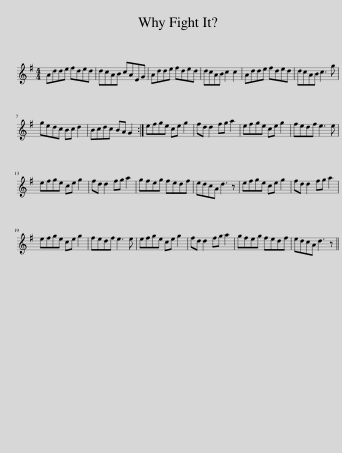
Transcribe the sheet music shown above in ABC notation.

X:1
L:1/8
M:4/4
I:linebreak $
K:G
V:1 treble
V:1
 Adde fded | dcAB cAEG | Adde fded | dcAB c2 c2 | Adde fded | %5
 dcAB c3 g |$ gedc Bc d2 | Bcdc BA G2 :| efge ce g2 | fd d2 fg a2 | %10
 efge ce g2 | fedf e3 e |$ efge ce g2 | fd d2 fg a2 | gfeg fedf | %15
 edcA d3 z | efge ce g2 | fd d2 fg a2 |$ efge ce g2 | fedf e3 e | %20
 efge ce g2 | fd d2 fg a2 | gfeg fedf | edcA d3 z || %24
